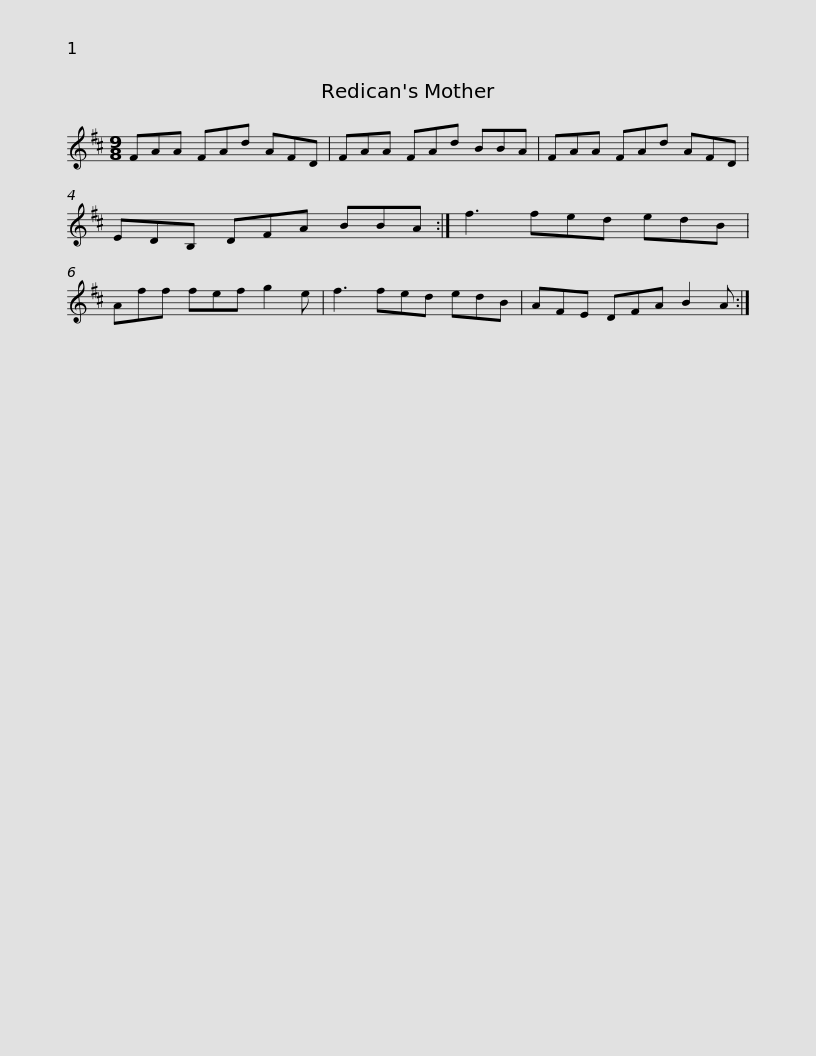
X:1
L:1/8
M:9/8
I:linebreak $
K:D
V:1 treble
V:1
 FAA FAd AFD | FAA FAd BBA | FAA FAd AFD | EDB, DFA BBA :| f3 fed edB |$ %5
 Aff fef g2 e | f3 fed edB | AFE DFA B2 A :| %8
